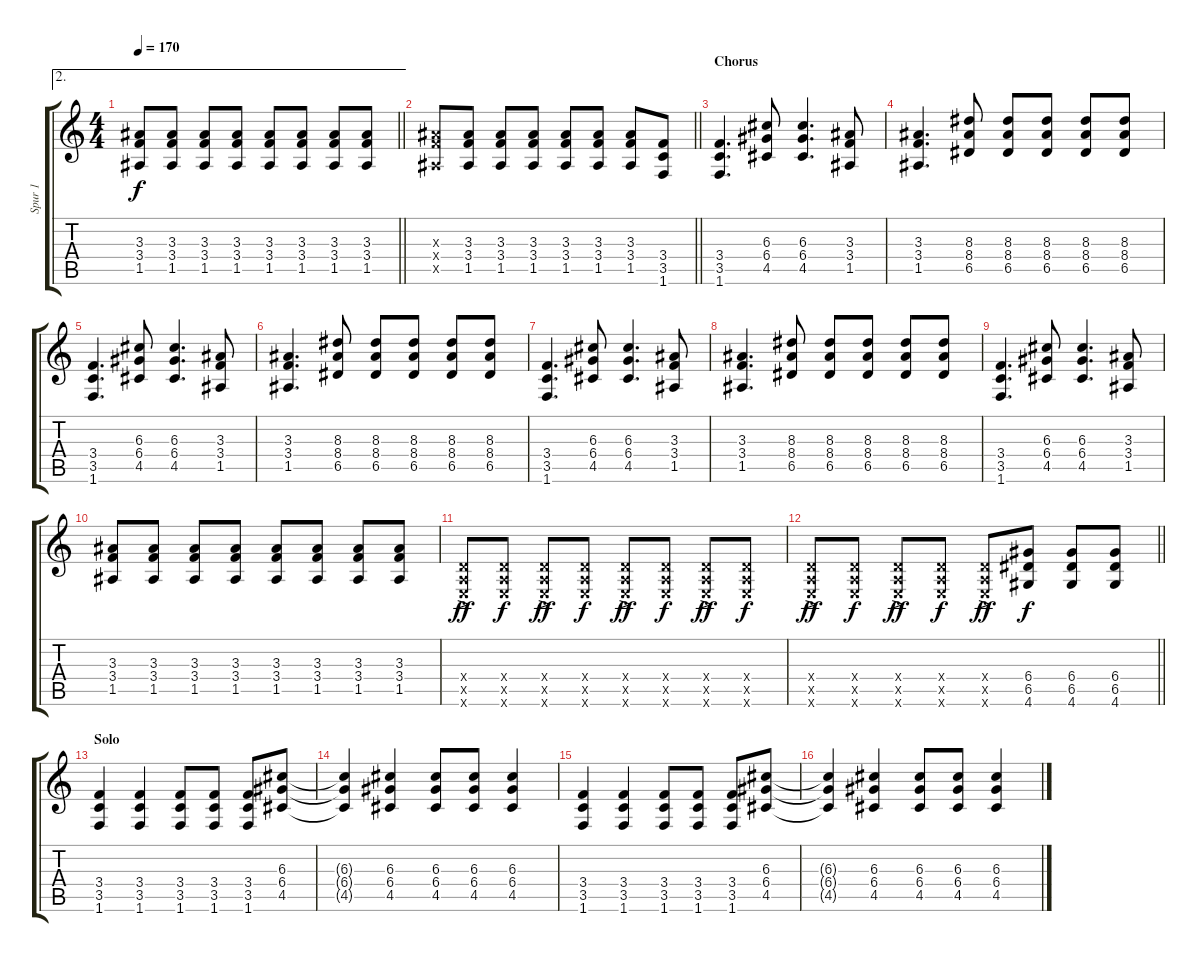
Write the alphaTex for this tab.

\track ("Spur 1" "Spur 1") {instrument electricguitarclean}
\staff {score tabs}
\tuning (E4 B3 G3 D3 A2 E2) {hide}
\ae 2
\ts (4 4)
\tempo 170
\clef g2
\barLineRight lightlight
\ks c
(3.3 3.4 1.5).8{dy f} (3.3 3.4 1.5).8 (3.3 3.4 1.5).8 (3.3 3.4 1.5).8 (3.3 3.4 1.5).8 (3.3 3.4 1.5).8 (3.3 3.4 1.5).8 (3.3 3.4 1.5).8 |
\barLineRight lightlight
(3.3{x} 3.4{x} 1.5{x}).8 (3.3 3.4 1.5).8 (3.3 3.4 1.5).8 (3.3 3.4 1.5).8 (3.3 3.4 1.5).8 (3.3 3.4 1.5).8 (3.3 3.4 1.5).8 (3.4 3.5 1.6).8 |
\section ("" "Chorus")
(3.4 3.5 1.6).4{d} (6.3 6.4 4.5).8 (6.3 6.4 4.5).4{d} (3.3 3.4 1.5).8 |
(3.3 3.4 1.5).4{d} (8.3 8.4 6.5).8 (8.3 8.4 6.5).8 (8.3 8.4 6.5).8 (8.3 8.4 6.5).8 (8.3 8.4 6.5).8 |
(3.4 3.5 1.6).4{d} (6.3 6.4 4.5).8 (6.3 6.4 4.5).4{d} (3.3 3.4 1.5).8 |
(3.3 3.4 1.5).4{d} (8.3 8.4 6.5).8 (8.3 8.4 6.5).8 (8.3 8.4 6.5).8 (8.3 8.4 6.5).8 (8.3 8.4 6.5).8 |
(3.4 3.5 1.6).4{d} (6.3 6.4 4.5).8 (6.3 6.4 4.5).4{d} (3.3 3.4 1.5).8 |
(3.3 3.4 1.5).4{d} (8.3 8.4 6.5).8 (8.3 8.4 6.5).8 (8.3 8.4 6.5).8 (8.3 8.4 6.5).8 (8.3 8.4 6.5).8 |
(3.4 3.5 1.6).4{d} (6.3 6.4 4.5).8 (6.3 6.4 4.5).4{d} (3.3 3.4 1.5).8 |
(3.3 3.4 1.5).8 (3.3 3.4 1.5).8 (3.3 3.4 1.5).8 (3.3 3.4 1.5).8 (3.3 3.4 1.5).8 (3.3 3.4 1.5).8 (3.3 3.4 1.5).8 (3.3 3.4 1.5).8 |
(0.4{ac x} 0.5{x} 0.6{x}).8{dy ff} (0.4{x} 0.5{x} 0.6{x}).8{dy f} (0.4{ac x} 0.5{x} 0.6{x}).8{dy ff} (0.4{x} 0.5{x} 0.6{x}).8{dy f} (0.4{ac x} 0.5{x} 0.6{x}).8{dy ff} (0.4{x} 0.5{x} 0.6{x}).8{dy f} (0.4{ac x} 0.5{x} 0.6{x}).8{dy ff} (0.4{x} 0.5{x} 0.6{x}).8{dy f} |
\barLineRight lightlight
(0.4{ac x} 0.5{x} 0.6{x}).8{dy ff} (0.4{x} 0.5{x} 0.6{x}).8{dy f} (0.4{ac x} 0.5{x} 0.6{x}).8{dy ff} (0.4{x} 0.5{x} 0.6{x}).8{dy f} (0.4{ac x} 0.5{x} 0.6{x}).8{dy ff} (6.4 6.5 4.6).8{dy f} (6.4 6.5 4.6).8 (6.4 6.5 4.6).8 |
\section ("" "Solo")
(3.4 3.5 1.6).4 (3.4 3.5 1.6).4 (3.4 3.5 1.6).8 (3.4 3.5 1.6).8 (3.4 3.5 1.6).8 (6.3 6.4 4.5).8 |
(6.3{t} 6.4{t} 4.5{t}).4 (6.3 6.4 4.5).4 (6.3 6.4 4.5).8 (6.3 6.4 4.5).8 (6.3 6.4 4.5).4 |
(3.4 3.5 1.6).4 (3.4 3.5 1.6).4 (3.4 3.5 1.6).8 (3.4 3.5 1.6).8 (3.4 3.5 1.6).8 (6.3 6.4 4.5).8 |
(6.3{t} 6.4{t} 4.5{t}).4 (6.3 6.4 4.5).4 (6.3 6.4 4.5).8 (6.3 6.4 4.5).8 (6.3 6.4 4.5).4
